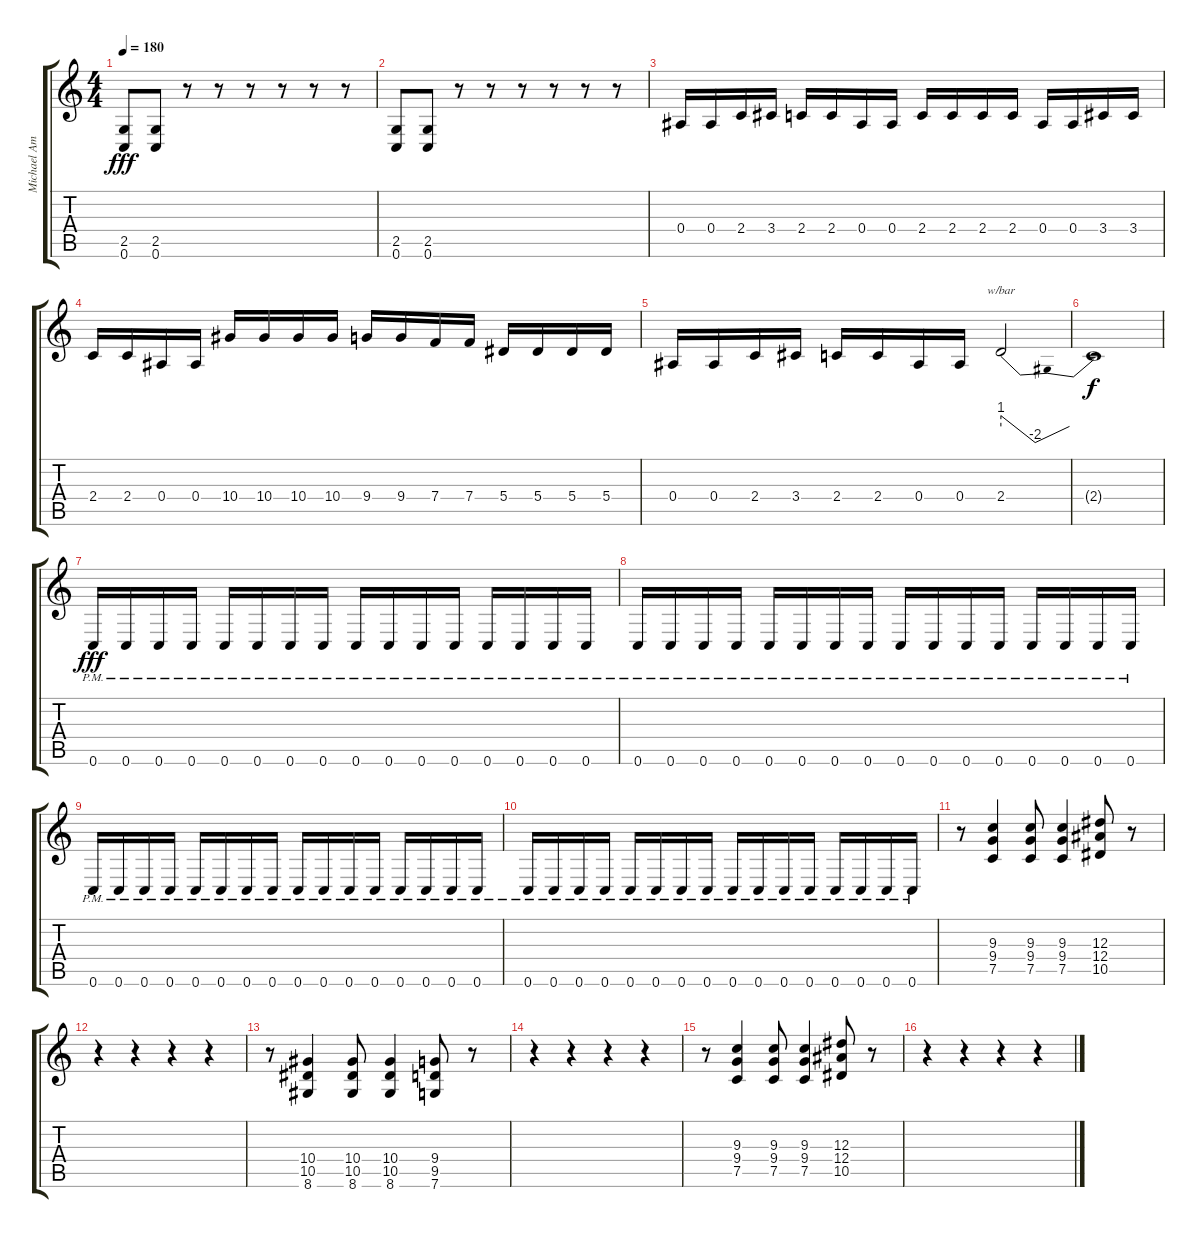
\track ("Michael Amott" "Michael Am") {instrument overdrivenguitar}
\staff {score tabs}
\tuning (C4 G3 Eb3 Bb2 F2 C2) {hide}
\ts (4 4)
\tempo 180
\clef g2
\ks c
(2.5 0.6).8{dy fff} (2.5 0.6).8 r.8 r.8 r.8 r.8 r.8 r.8 |
(2.5 0.6).8 (2.5 0.6).8 r.8 r.8 r.8 r.8 r.8 r.8 |
0.4.16{volume 10 balance 8} 0.4.16 2.4.16 3.4.16 2.4.16 2.4.16 0.4.16 0.4.16 2.4.16 2.4.16 2.4.16 2.4.16 0.4.16 0.4.16 3.4.16 3.4.16 |
2.4.16 2.4.16 0.4.16 0.4.16 10.4.16 10.4.16 10.4.16 10.4.16 9.4.16 9.4.16 7.4.16 7.4.16 5.4.16 5.4.16 5.4.16 5.4.16 |
0.4.16 0.4.16 2.4.16 3.4.16 2.4.16 2.4.16 0.4.16 0.4.16 2.4.2{tbe (dip default 0 4 22 -8 60 0)} |
2.4{t}.1{dy f} |
0.6{pm}.16{dy fff volume 13} 0.6{pm}.16 0.6{pm}.16 0.6{pm}.16 0.6{pm}.16 0.6{pm}.16 0.6{pm}.16 0.6{pm}.16 0.6{pm}.16 0.6{pm}.16 0.6{pm}.16 0.6{pm}.16 0.6{pm}.16 0.6{pm}.16 0.6{pm}.16 0.6{pm}.16 |
0.6{pm}.16 0.6{pm}.16 0.6{pm}.16 0.6{pm}.16 0.6{pm}.16 0.6{pm}.16 0.6{pm}.16 0.6{pm}.16 0.6{pm}.16 0.6{pm}.16 0.6{pm}.16 0.6{pm}.16 0.6{pm}.16 0.6{pm}.16 0.6{pm}.16 0.6{pm}.16 |
0.6{pm}.16 0.6{pm}.16 0.6{pm}.16 0.6{pm}.16 0.6{pm}.16 0.6{pm}.16 0.6{pm}.16 0.6{pm}.16 0.6{pm}.16 0.6{pm}.16 0.6{pm}.16 0.6{pm}.16 0.6{pm}.16 0.6{pm}.16 0.6{pm}.16 0.6{pm}.16 |
0.6{pm}.16 0.6{pm}.16 0.6{pm}.16 0.6{pm}.16 0.6{pm}.16 0.6{pm}.16 0.6{pm}.16 0.6{pm}.16 0.6{pm}.16 0.6{pm}.16 0.6{pm}.16 0.6{pm}.16 0.6{pm}.16 0.6{pm}.16 0.6{pm}.16 0.6{pm}.16 |
r.8 (9.3 9.4 7.5).4 (9.3 9.4 7.5).8 (9.3 9.4 7.5).4 (12.3 12.4 10.5).8 r.8 |
r.4 r.4 r.4 r.4 |
r.8 (10.4 10.5 8.6).4 (10.4 10.5 8.6).8 (10.4 10.5 8.6).4 (9.4 9.5 7.6).8 r.8 |
r.4 r.4 r.4 r.4 |
r.8{volume 13 balance 12} (9.3 9.4 7.5).4 (9.3 9.4 7.5).8 (9.3 9.4 7.5).4 (12.3 12.4 10.5).8 r.8 |
r.4 r.4 r.4 r.4
